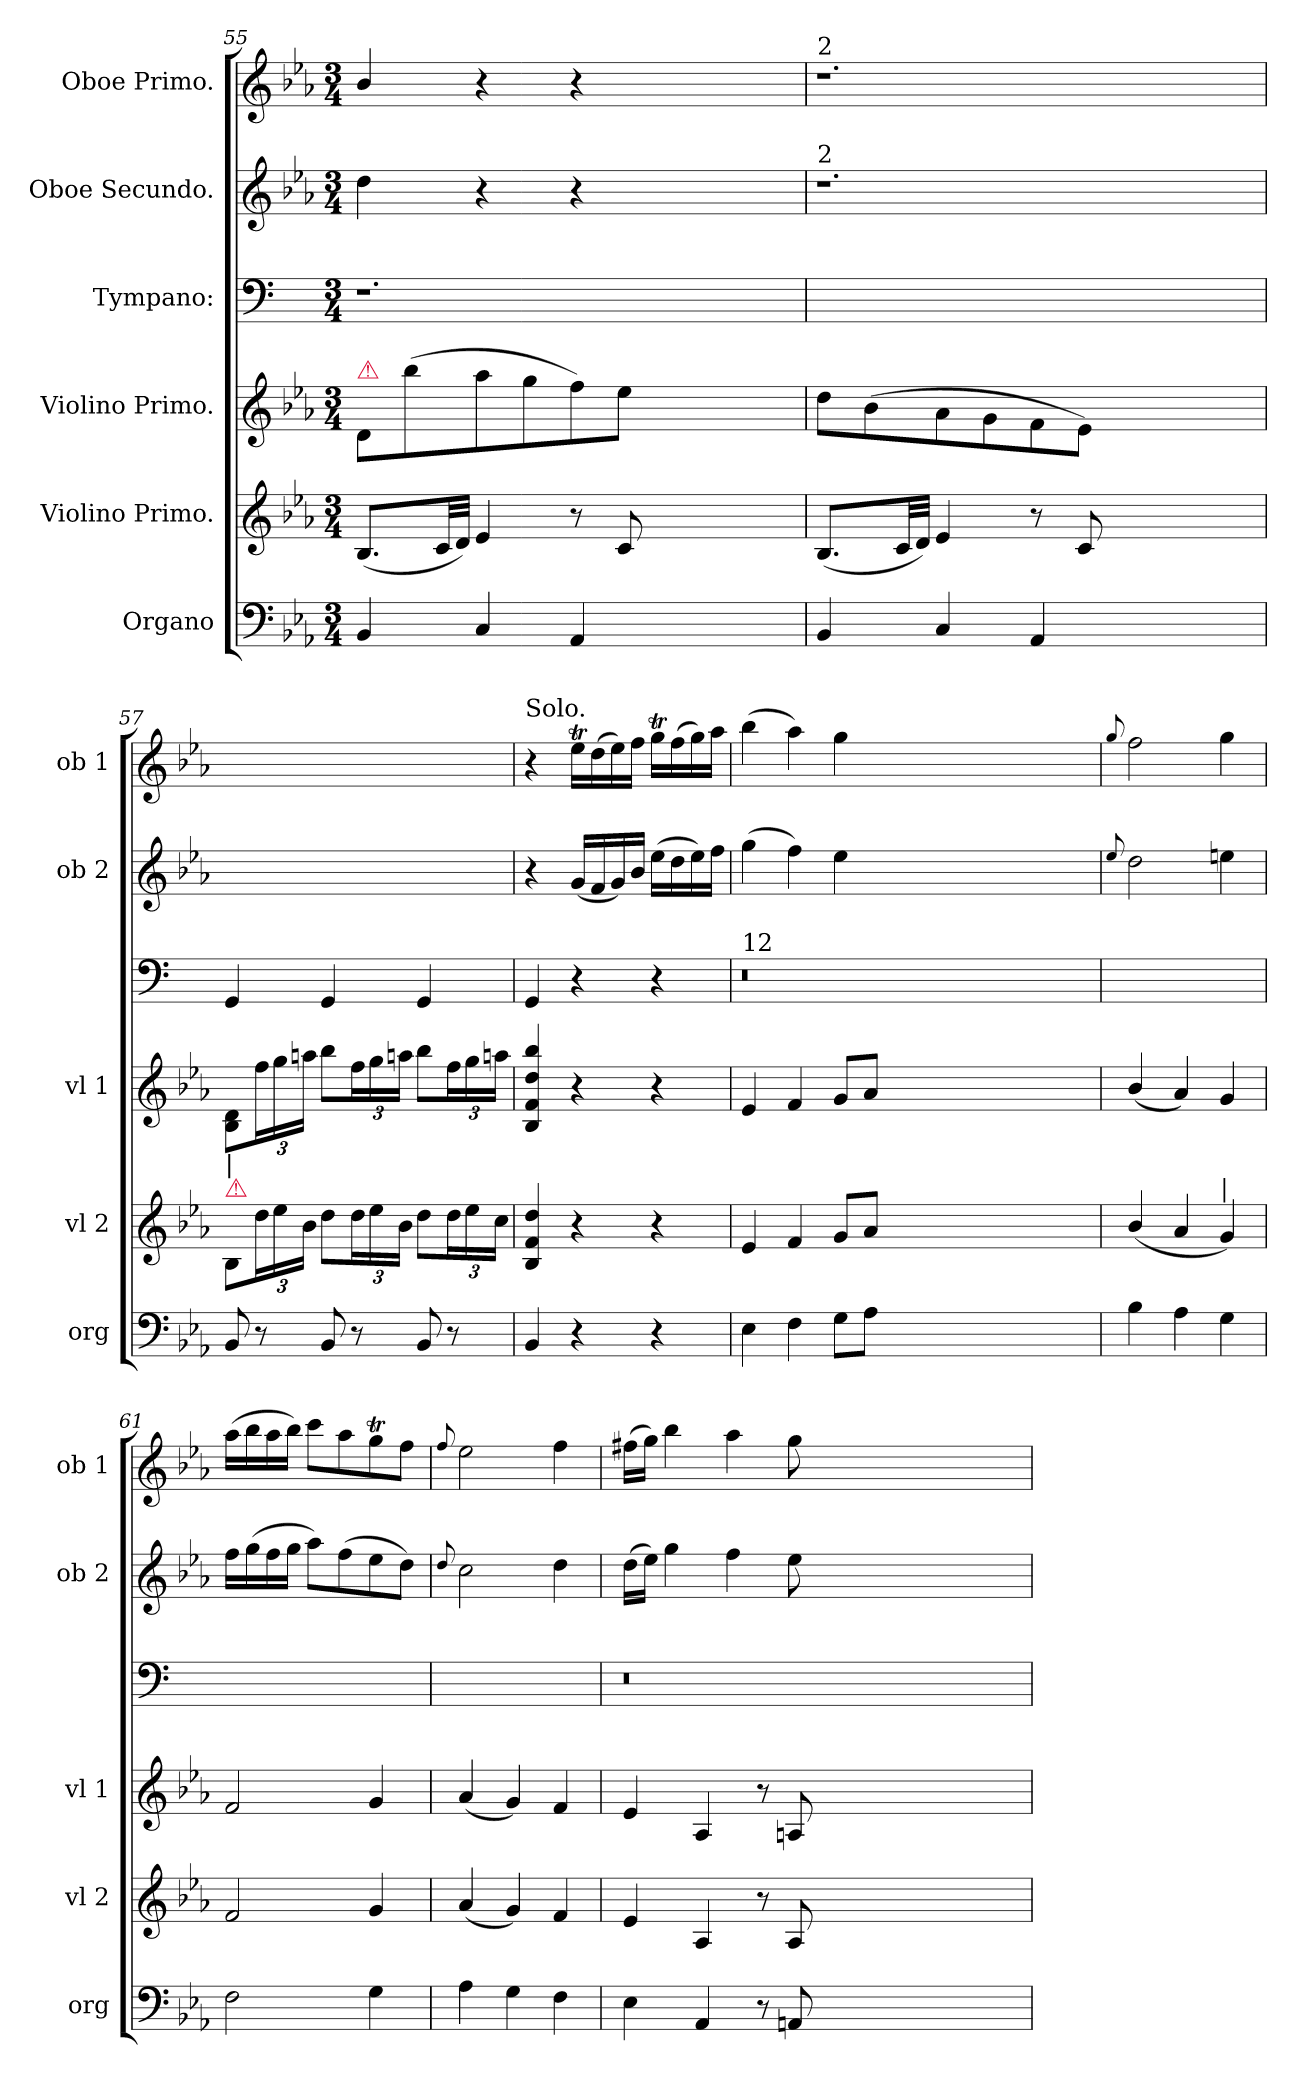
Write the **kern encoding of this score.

**kern	**dynam	**kern	**dynam	**kern	**dynam	**kern	**kern	**kern
*part6	*part6	*part5	*part5	*part4	*part4	*part3	*part2	*part1
*staff6	*staff6	*staff5	*staff5	*staff4	*staff4	*staff3	*staff2	*staff1
*I"Organo	*	*I"Violino Primo.	*	*I"Violino Primo.	*	*I"Tympano:	*I"Oboe Secundo.	*I"Oboe Primo.
*I'org	*	*I'vl 2	*	*I'vl 1	*	*	*I'ob 2	*I'ob 1
*clefF4	*	*clefG2	*	*clefG2	*	*clefF4	*clefG2	*clefG2
*	*	*	*	*	*	*ITrd-2c-3	*	*
*k[b-e-a-]	*	*k[b-e-a-]	*	*k[b-e-a-]	*	*k[b-e-a-]	*k[b-e-a-]	*k[b-e-a-]
*E-:	*	*E-:	*	*E-:	*	*E-:	*E-:	*E-:
*M3/4	*	*M3/4	*	*M3/4	*	*M3/4	*M3/4	*M3/4
=55	=55	=55	=55	=55	=55	=55	=55	=55
!	!	!	!	!LO:TX:a:color=crimson:t=⚠	!	!	!	!
4BB-/	.	(8.B-/L	.	8d/L	.	1.r	4dd\	4b-/
.	.	.	.	(8bb-\	.	.	.	.
.	.	32c/LL	.	.	.	.	.	.
.	.	32d/JJJ)	.	.	.	.	.	.
4C/	.	4e-/	.	8aa-\	p&colon;	.	4r	4r
.	.	.	.	8gg\	.	.	.	.
4AA-/	.	8r	.	8ff\)	.	.	4r	4r
.	.	8c/	.	8ee-\J	.	.	.	.
2.ryy	.	2.ryy	.	2.ryy	.	.	2.ryy	2.ryy
=56	=56	=56	=56	=56	=56	=56	=56	=56
!	!	!	!	!	!	!	!	!LO:TX:a:t=2
!	!	!	!	!	!	!	!LO:TX:a:t=2	!
!	!	!	!LO:DY:a	!	!	!	!	!
4BB-/	.	(8.B-/L	for&colon;	8dd\L	for.	1.ryy	1.r	1.r
.	.	.	.	(8b-\	.	.	.	.
.	.	32c/LL	.	.	.	.	.	.
.	.	32d/JJJ)	.	.	.	.	.	.
4C/	.	4e-/	.	8a-\	.	.	.	.
.	.	.	.	8g\	.	.	.	.
4AA-/	.	8r	.	8f\	.	.	.	.
.	.	8c/	.	8e-\J)	.	.	.	.
2.ryy	.	2.ryy	.	2.ryy	.	.	.	.
=57	=57	=57	=57	=57	=57	=57	=57	=57
!	!	!LO:TX:a:color=crimson:t=⚠	!	!	!	!	!	!
!	!	!LO:TX:a:t=|	!	!	!	!	!	!
8BB-/	.	8B-/L	.	8B-/ 8d/L	.	4BB-/	2.ryy	2.ryy
*	*	*Xbrackettup	*	*Xbrackettup	*	*	*	*
8r	.	24dd\L	.	24ff\L	.	.	.	.
.	.	24ee-\	.	24gg\	.	.	.	.
.	.	24b-\JJ	.	24aan\JJ	.	.	.	.
8BB-/	.	8dd\L	.	8bb-\L	.	4BB-/	.	.
8r	.	24dd\L	.	24ff\L	.	.	.	.
.	.	24ee-\	.	24gg\	.	.	.	.
.	.	24b-\JJ	.	24aan\JJ	.	.	.	.
8BB-/	.	8dd\L	.	8bb-\L	.	4BB-/	.	.
8r	.	24dd\L	.	24ff\L	.	.	.	.
.	.	24ee-\	.	24gg\	.	.	.	.
.	.	24cc\JJ	.	24aan\JJ	.	.	.	.
=58	=58	=58	=58	=58	=58	=58	=58	=58
!	!	!	!	!	!	!	!	!LO:TX:a:t=Solo.
4BB-/	.	4B-/ 4f/ 4dd/	.	4B-/ 4f/ 4dd/ 4bb-/	.	4BB-/	4r	4r
4r	.	4r	.	4r	.	4r	(16g/LL	16ee-T\LL
.	.	.	.	.	.	.	16f/	(16dd\
.	.	.	.	.	.	.	16g/)	16ee-\)
.	.	.	.	.	.	.	16b-/JJ	16ff\JJ
4r	.	4r	.	4r	.	4r	(16ee-\LL	16ggt\LL
.	.	.	.	.	.	.	16dd\	(16ff\
.	.	.	.	.	.	.	16ee-\)	16gg\)
.	.	.	.	.	.	.	16ff\JJ	16aa-\JJ
=59	=59	=59	=59	=59	=59	=59	=59	=59
!	!	!	!	!	!	!LO:TX:a:t=12	!	!
4E-\	.	4e-/	.	4e-/	pia&colon;	0.r	(4gg\	(4bb-\
4F\	pia.	4f/	p&colon;	4f/	.	.	4ff\)	4aa-\)
8G\L	.	8g/L	.	8g/L	.	.	4ee-\	4gg\
8A-\J	.	8a-/J	.	8a-/J	.	.	.	.
0ryy	.	0ryy	.	0ryy	.	.	0ryy	0ryy
4ryy	.	4ryy	.	4ryy	.	.	4ryy	4ryy
=60	=60	=60	=60	=60	=60	=60	=60	=60
.	.	.	.	.	.	.	8qqee-/	8qqgg/
4B-\	.	(4b-/	.	(4b-/	.	2.ryy	2dd\	2ff\
4A-\	.	4a-/	.	4a-/)	.	.	.	.
!	!	!LO:TX:a:t=|	!	!	!	!	!	!
4G\	.	4g/)	.	4g/	.	.	4een\	4gg\
=61	=61	=61	=61	=61	=61	=61	=61	=61
2F\	.	2f/	.	2f/	.	2.ryy	16ff\LL	(16aa-\LL
.	.	.	.	.	.	.	(16gg\	16bb-\
.	.	.	.	.	.	.	16ff\	16aa-\
.	.	.	.	.	.	.	16gg\JJ	16bb-\JJ)
.	.	.	.	.	.	.	8aa-\L)	8ccc\L
.	.	.	.	.	.	.	(8ff\	8aa-\
4G\	.	4g/	.	4g/	.	.	8ee-\	8ggt\
.	.	.	.	.	.	.	8dd\J)	8ff\J
=62	=62	=62	=62	=62	=62	=62	=62	=62
.	.	.	.	.	.	.	8qqdd/	8qqff/
4A-\	.	(4a-/	.	(4a-/	.	2.ryy	2cc\	2ee-\
4G\	.	4g/)	.	4g/)	.	.	.	.
4F\	.	4f/	.	4f/	.	.	4dd\	4ff\
=63	=63	=63	=63	=63	=63	=63	=63	=63
4E-\	.	4e-/	.	4e-/	.	0.r	(16dd\LL	(16ff#X\LL
.	.	.	.	.	.	.	16ee-\JJ)	16gg\JJ)
.	.	.	.	.	.	.	4gg\	4bb-\
4AA-/	.	4A-/	.	4A-/	.	.	.	.
.	.	.	.	.	.	.	4ff\	4aa-\
8r	.	8r	.	8r	.	.	.	.
8AAn/	.	8A-/	.	8An/	.	.	8ee-\	8gg\
0ryy	.	0ryy	.	0ryy	.	.	0ryy	0ryy
4ryy	.	4ryy	.	4ryy	.	.	4ryy	4ryy
=	=	=	=	=	=	=	=	=
*-	*-	*-	*-	*-	*-	*-	*-	*-
